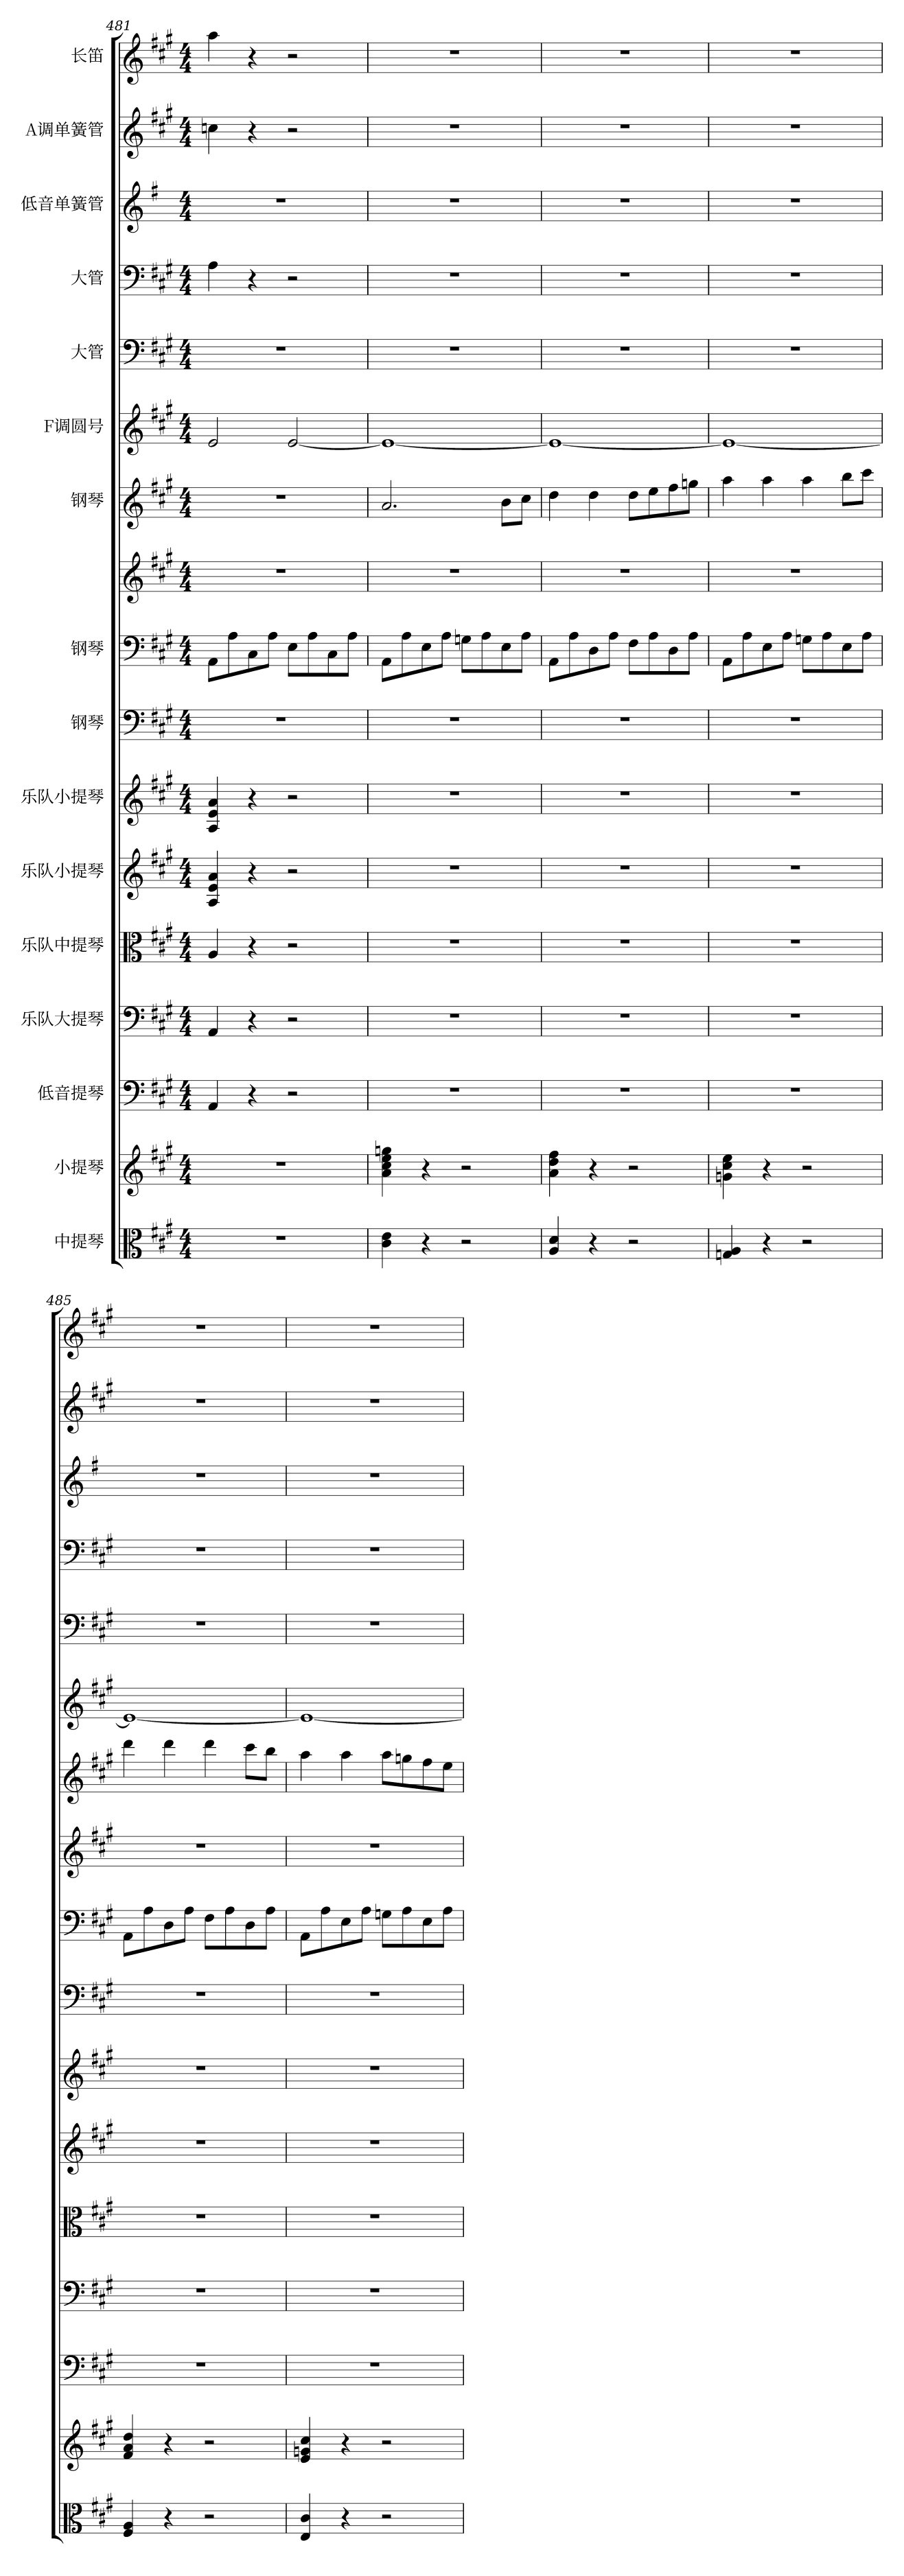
**kern	**kern	**kern	**kern	**kern	**kern	**kern	**kern	**kern	**kern	**kern	**kern	**kern	**kern	**kern	**kern	**kern
*part16	*part15	*part14	*part13	*part12	*part11	*part10	*part9	*part8	*part8	*part7	*part6	*part5	*part4	*part3	*part2	*part1
*staff17	*staff16	*staff15	*staff14	*staff13	*staff12	*staff11	*staff10	*staff9	*staff8	*staff7	*staff6	*staff5	*staff4	*staff3	*staff2	*staff1
*I"中提琴	*I"小提琴	*I"低音提琴	*I"乐队大提琴	*I"乐队中提琴	*I"乐队小提琴	*I"乐队小提琴	*I"钢琴	*I"钢琴	*	*I"钢琴	*I"F调圆号	*I"大管	*I"大管	*I"低音单簧管	*I"A调单簧管	*I"长笛
!!LO:PB:g=z
*clefC3	*clefG2	*clefF4	*clefF4	*clefC3	*clefG2	*clefG2	*clefF4	*clefF4	*clefG2	*clefG2	*clefG2	*clefF4	*clefF4	*clefG2	*clefG2	*clefG2
*	*	*ITrd7c12	*	*	*	*	*	*	*	*	*ITrd4c7	*	*	*ITrd8c14	*ITrd2c3	*
*k[f#c#g#]	*k[f#c#g#]	*k[f#c#g#]	*k[f#c#g#]	*k[f#c#g#]	*k[f#c#g#]	*k[f#c#g#]	*k[f#c#g#]	*k[f#c#g#]	*k[f#c#g#]	*k[f#c#g#]	*k[f#c#]	*k[f#c#g#]	*k[f#c#g#]	*k[f#]	*k[f#c#g#d#a#e#]	*k[f#c#g#]
*M4/4	*M4/4	*M4/4	*M4/4	*M4/4	*M4/4	*M4/4	*M4/4	*M4/4	*M4/4	*M4/4	*M4/4	*M4/4	*M4/4	*M4/4	*M4/4	*M4/4
=481	=481	=481	=481	=481	=481	=481	=481	=481	=481	=481	=481	=481	=481	=481	=481	=481
1r	1r	4AAA/	4AA/	4A/	4A/ 4e/ 4a/	4A/ 4e/ 4a/	1r	8AA\L	1r	1r	2A/	1r	4A\	1r	4an\	4aa\
.	.	.	.	.	.	.	.	8A\	.	.	.	.	.	.	.	.
.	.	4r	4r	4r	4r	4r	.	8C#\	.	.	.	.	4r	.	4r	4r
.	.	.	.	.	.	.	.	8A\J	.	.	.	.	.	.	.	.
.	.	2r	2r	2r	2r	2r	.	8E\L	.	.	[2A/	.	2r	.	2r	2r
.	.	.	.	.	.	.	.	8A\	.	.	.	.	.	.	.	.
.	.	.	.	.	.	.	.	8C#\	.	.	.	.	.	.	.	.
.	.	.	.	.	.	.	.	8A\J	.	.	.	.	.	.	.	.
=482	=482	=482	=482	=482	=482	=482	=482	=482	=482	=482	=482	=482	=482	=482	=482	=482
4c#\ 4e\	4a\ 4cc#\ 4ee\ 4ggn\	1r	1r	1r	1r	1r	1r	8AA\L	1r	2.a/	1A_	1r	1r	1r	1r	1r
.	.	.	.	.	.	.	.	8A\	.	.	.	.	.	.	.	.
4r	4r	.	.	.	.	.	.	8E\	.	.	.	.	.	.	.	.
.	.	.	.	.	.	.	.	8A\J	.	.	.	.	.	.	.	.
2r	2r	.	.	.	.	.	.	8Gn\L	.	.	.	.	.	.	.	.
.	.	.	.	.	.	.	.	8A\	.	.	.	.	.	.	.	.
.	.	.	.	.	.	.	.	8E\	.	8b\L	.	.	.	.	.	.
.	.	.	.	.	.	.	.	8A\J	.	8cc#\J	.	.	.	.	.	.
=483	=483	=483	=483	=483	=483	=483	=483	=483	=483	=483	=483	=483	=483	=483	=483	=483
4A/ 4d/	4a\ 4dd\ 4ff#\	1r	1r	1r	1r	1r	1r	8AA\L	1r	4dd\	1A_	1r	1r	1r	1r	1r
.	.	.	.	.	.	.	.	8A\	.	.	.	.	.	.	.	.
4r	4r	.	.	.	.	.	.	8D\	.	4dd\	.	.	.	.	.	.
.	.	.	.	.	.	.	.	8A\J	.	.	.	.	.	.	.	.
2r	2r	.	.	.	.	.	.	8F#\L	.	8dd\L	.	.	.	.	.	.
.	.	.	.	.	.	.	.	8A\	.	8ee\	.	.	.	.	.	.
.	.	.	.	.	.	.	.	8D\	.	8ff#\	.	.	.	.	.	.
.	.	.	.	.	.	.	.	8A\J	.	8ggn\J	.	.	.	.	.	.
=484	=484	=484	=484	=484	=484	=484	=484	=484	=484	=484	=484	=484	=484	=484	=484	=484
4Gn/ 4A/	4gn\ 4cc#\ 4ee\	1r	1r	1r	1r	1r	1r	8AA\L	1r	4aa\	1A_	1r	1r	1r	1r	1r
.	.	.	.	.	.	.	.	8A\	.	.	.	.	.	.	.	.
4r	4r	.	.	.	.	.	.	8E\	.	4aa\	.	.	.	.	.	.
.	.	.	.	.	.	.	.	8A\J	.	.	.	.	.	.	.	.
2r	2r	.	.	.	.	.	.	8Gn\L	.	4aa\	.	.	.	.	.	.
.	.	.	.	.	.	.	.	8A\	.	.	.	.	.	.	.	.
.	.	.	.	.	.	.	.	8E\	.	8bb\L	.	.	.	.	.	.
.	.	.	.	.	.	.	.	8A\J	.	8ccc#\J	.	.	.	.	.	.
!!LO:PB:g=z
=485	=485	=485	=485	=485	=485	=485	=485	=485	=485	=485	=485	=485	=485	=485	=485	=485
4F#/ 4A/	4f#/ 4a/ 4dd/	1r	1r	1r	1r	1r	1r	8AA\L	1r	4ddd\	1A_	1r	1r	1r	1r	1r
.	.	.	.	.	.	.	.	8A\	.	.	.	.	.	.	.	.
4r	4r	.	.	.	.	.	.	8D\	.	4ddd\	.	.	.	.	.	.
.	.	.	.	.	.	.	.	8A\J	.	.	.	.	.	.	.	.
2r	2r	.	.	.	.	.	.	8F#\L	.	4ddd\	.	.	.	.	.	.
.	.	.	.	.	.	.	.	8A\	.	.	.	.	.	.	.	.
.	.	.	.	.	.	.	.	8D\	.	8ccc#\L	.	.	.	.	.	.
.	.	.	.	.	.	.	.	8A\J	.	8bb\J	.	.	.	.	.	.
=486	=486	=486	=486	=486	=486	=486	=486	=486	=486	=486	=486	=486	=486	=486	=486	=486
4E/ 4c#/	4e/ 4gn/ 4cc#/	1r	1r	1r	1r	1r	1r	8AA\L	1r	4aa\	1A_	1r	1r	1r	1r	1r
.	.	.	.	.	.	.	.	8A\	.	.	.	.	.	.	.	.
4r	4r	.	.	.	.	.	.	8E\	.	4aa\	.	.	.	.	.	.
.	.	.	.	.	.	.	.	8A\J	.	.	.	.	.	.	.	.
2r	2r	.	.	.	.	.	.	8Gn\L	.	8aa\L	.	.	.	.	.	.
.	.	.	.	.	.	.	.	8A\	.	8ggn\	.	.	.	.	.	.
.	.	.	.	.	.	.	.	8E\	.	8ff#\	.	.	.	.	.	.
.	.	.	.	.	.	.	.	8A\J	.	8ee\J	.	.	.	.	.	.
=	=	=	=	=	=	=	=	=	=	=	=	=	=	=	=	=
*-	*-	*-	*-	*-	*-	*-	*-	*-	*-	*-	*-	*-	*-	*-	*-	*-
